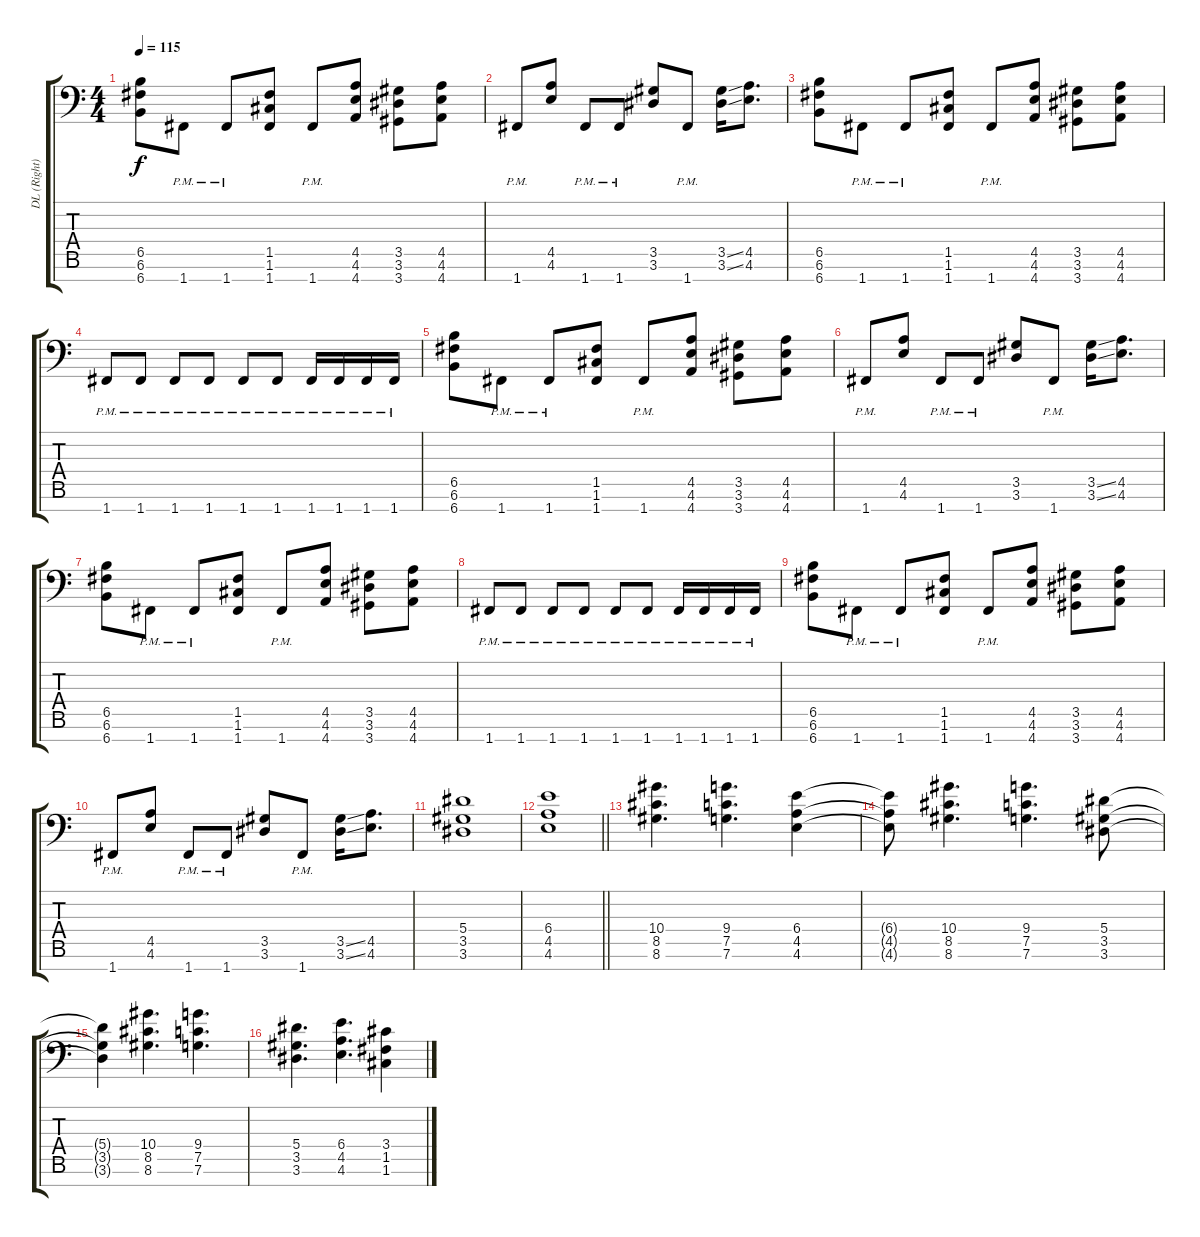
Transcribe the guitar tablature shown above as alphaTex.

\track ("DL (Right)" "DL (Right)") {instrument distortionguitar}
\staff {score tabs}
\tuning (C4 G3 Eb3 Bb2 F2 C2 F1) {hide}
\ts (4 4)
\tempo 115
\clef f4
\ks c
(6.5 6.6 6.7).8{dy f} 1.7{pm}.8 1.7{pm}.8 (1.5 1.6 1.7).8 1.7{pm}.8 (4.5 4.6 4.7).8 (3.5 3.6 3.7).8 (4.5 4.6 4.7).8 |
1.7{pm}.8 (4.5 4.6).8 1.7{pm}.8 1.7{pm}.8 (3.5 3.6).8 1.7{pm}.8 (3.5{ss} 3.6{ss}).16 (4.5 4.6).8{d} |
(6.5 6.6 6.7).8 1.7{pm}.8 1.7{pm}.8 (1.5 1.6 1.7).8 1.7{pm}.8 (4.5 4.6 4.7).8 (3.5 3.6 3.7).8 (4.5 4.6 4.7).8 |
1.7{pm}.8 1.7{pm}.8 1.7{pm}.8 1.7{pm}.8 1.7{pm}.8 1.7{pm}.8 1.7{pm}.16 1.7{pm}.16 1.7{pm}.16 1.7{pm}.16 |
(6.5 6.6 6.7).8 1.7{pm}.8 1.7{pm}.8 (1.5 1.6 1.7).8 1.7{pm}.8 (4.5 4.6 4.7).8 (3.5 3.6 3.7).8 (4.5 4.6 4.7).8 |
1.7{pm}.8 (4.5 4.6).8 1.7{pm}.8 1.7{pm}.8 (3.5 3.6).8 1.7{pm}.8 (3.5{ss} 3.6{ss}).16 (4.5 4.6).8{d} |
(6.5 6.6 6.7).8 1.7{pm}.8 1.7{pm}.8 (1.5 1.6 1.7).8 1.7{pm}.8 (4.5 4.6 4.7).8 (3.5 3.6 3.7).8 (4.5 4.6 4.7).8 |
1.7{pm}.8 1.7{pm}.8 1.7{pm}.8 1.7{pm}.8 1.7{pm}.8 1.7{pm}.8 1.7{pm}.16 1.7{pm}.16 1.7{pm}.16 1.7{pm}.16 |
(6.5 6.6 6.7).8 1.7{pm}.8 1.7{pm}.8 (1.5 1.6 1.7).8 1.7{pm}.8 (4.5 4.6 4.7).8 (3.5 3.6 3.7).8 (4.5 4.6 4.7).8 |
1.7{pm}.8 (4.5 4.6).8 1.7{pm}.8 1.7{pm}.8 (3.5 3.6).8 1.7{pm}.8 (3.5{ss} 3.6{ss}).16 (4.5 4.6).8{d} |
(5.4 3.5 3.6).1 |
\barLineRight lightlight
(6.4 4.5 4.6).1 |
\section ("" "")
(10.4 8.5 8.6).4{d} (9.4 7.5 7.6).4{d} (6.4 4.5 4.6).4 |
(6.4{t} 4.5{t} 4.6{t}).8 (10.4 8.5 8.6).4{d} (9.4 7.5 7.6).4{d} (5.4 3.5 3.6).8 |
(5.4{t} 3.5{t} 3.6{t}).4 (10.4 8.5 8.6).4{d} (9.4 7.5 7.6).4{d} |
(5.4 3.5 3.6).4{d} (6.4 4.5 4.6).4{d} (3.4 1.5 1.6).4
